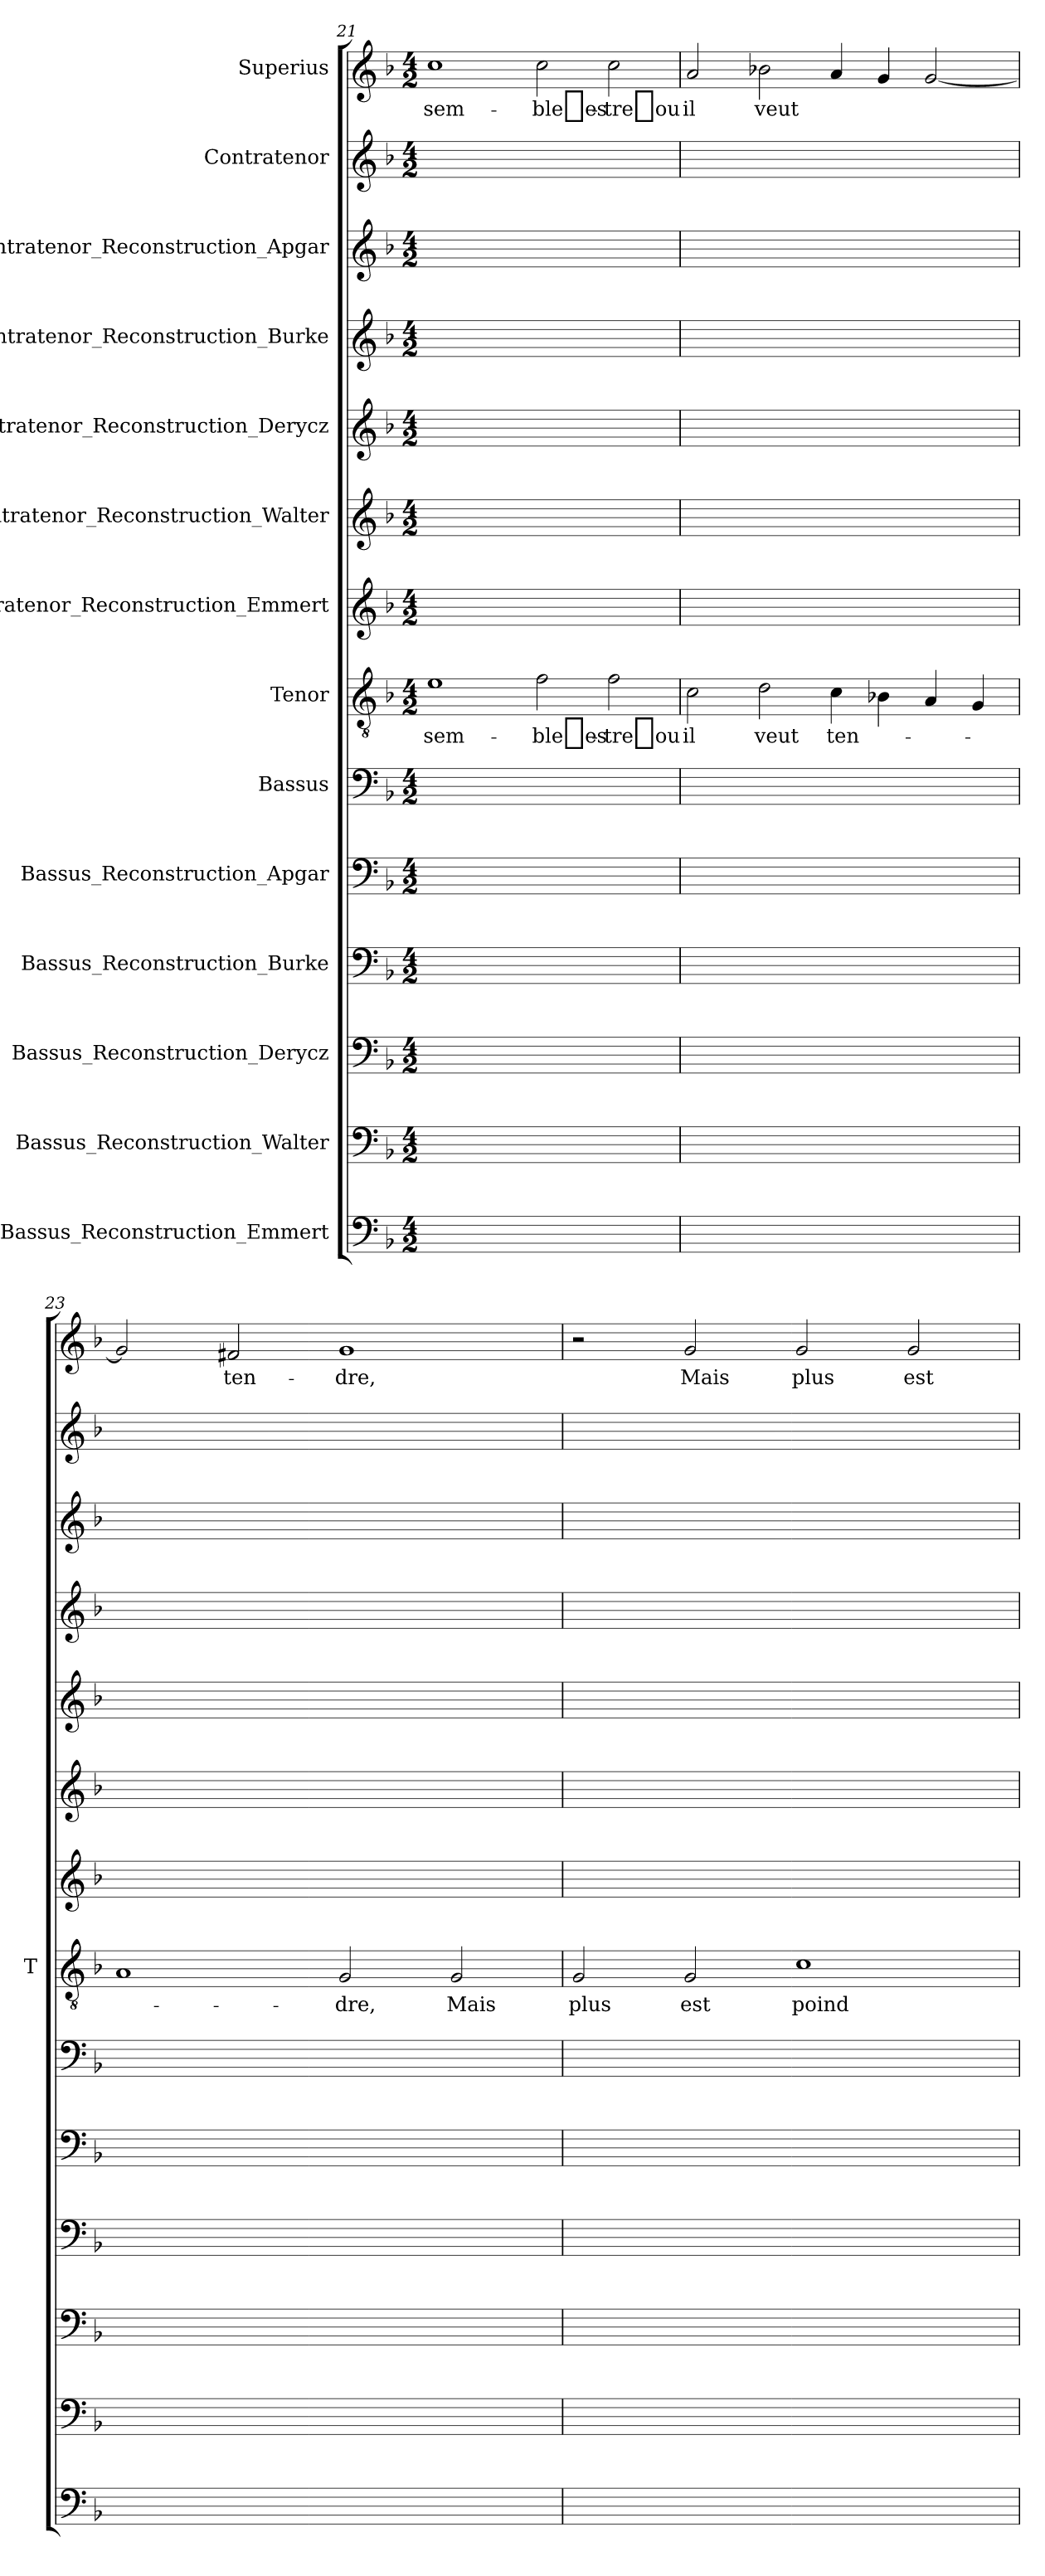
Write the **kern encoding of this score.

**kern	**kern	**kern	**kern	**kern	**kern	**kern	**text	**kern	**kern	**kern	**kern	**kern	**kern	**kern	**text
*part14	*part13	*part12	*part11	*part10	*part9	*part8	*part8	*part7	*part6	*part5	*part4	*part3	*part2	*part1	*part1
*staff14	*staff13	*staff12	*staff11	*staff10	*staff9	*staff8	*staff8	*staff7	*staff6	*staff5	*staff4	*staff3	*staff2	*staff1	*staff1
*I"Bassus_Reconstruction_Emmert	*I"Bassus_Reconstruction_Walter	*I"Bassus_Reconstruction_Derycz	*I"Bassus_Reconstruction_Burke	*I"Bassus_Reconstruction_Apgar	*I"Bassus	*I"Tenor	*	*I"Contratenor_Reconstruction_Emmert	*I"Contratenor_Reconstruction_Walter	*I"Contratenor_Reconstruction_Derycz	*I"Contratenor_Reconstruction_Burke	*I"Contratenor_Reconstruction_Apgar	*I"Contratenor	*I"Superius	*
*	*	*	*	*	*	*I'T	*	*	*	*	*	*	*	*	*
*clefF4	*clefF4	*clefF4	*clefF4	*clefF4	*clefF4	*clefGv2	*	*clefG2	*clefG2	*clefG2	*clefG2	*clefG2	*clefG2	*clefG2	*
*k[b-]	*k[b-]	*k[b-]	*k[b-]	*k[b-]	*k[b-]	*k[b-]	*	*k[b-]	*k[b-]	*k[b-]	*k[b-]	*k[b-]	*k[b-]	*k[b-]	*
*M4/2	*M4/2	*M4/2	*M4/2	*M4/2	*M4/2	*M4/2	*	*M4/2	*M4/2	*M4/2	*M4/2	*M4/2	*M4/2	*M4/2	*
=21	=21	=21	=21	=21	=21	=21	=21	=21	=21	=21	=21	=21	=21	=21	=21
0ryy	0ryy	0ryy	0ryy	0ryy	0ryy	1e	sem-	0ryy	0ryy	0ryy	0ryy	0ryy	0ryy	1cc	sem-
.	.	.	.	.	.	2f	ble_es-	.	.	.	.	.	.	2cc	ble_es-
.	.	.	.	.	.	2f	-tre_ou	.	.	.	.	.	.	2cc	-tre_ou
=22	=22	=22	=22	=22	=22	=22	=22	=22	=22	=22	=22	=22	=22	=22	=22
0ryy	0ryy	0ryy	0ryy	0ryy	0ryy	2c	-il	0ryy	0ryy	0ryy	0ryy	0ryy	0ryy	2a	-il
.	.	.	.	.	.	2d	-veut	.	.	.	.	.	.	2b-X	-veut
.	.	.	.	.	.	4c	ten-	.	.	.	.	.	.	4a	.
.	.	.	.	.	.	4B-X	.	.	.	.	.	.	.	4g	.
.	.	.	.	.	.	4A	.	.	.	.	.	.	.	[2g	.
.	.	.	.	.	.	4G	.	.	.	.	.	.	.	.	.
=23	=23	=23	=23	=23	=23	=23	=23	=23	=23	=23	=23	=23	=23	=23	=23
0ryy	0ryy	0ryy	0ryy	0ryy	0ryy	1A	.	0ryy	0ryy	0ryy	0ryy	0ryy	0ryy	2g]	.
.	.	.	.	.	.	.	.	.	.	.	.	.	.	2f#X	ten-
.	.	.	.	.	.	2G	-dre,	.	.	.	.	.	.	1g	-dre,
.	.	.	.	.	.	2G	-Mais	.	.	.	.	.	.	.	.
=24	=24	=24	=24	=24	=24	=24	=24	=24	=24	=24	=24	=24	=24	=24	=24
0ryy	0ryy	0ryy	0ryy	0ryy	0ryy	2G	-plus	0ryy	0ryy	0ryy	0ryy	0ryy	0ryy	2r	.
.	.	.	.	.	.	2G	-est	.	.	.	.	.	.	2g	-Mais
.	.	.	.	.	.	1c	-poind	.	.	.	.	.	.	2g	-plus
.	.	.	.	.	.	.	.	.	.	.	.	.	.	2g	-est
=	=	=	=	=	=	=	=	=	=	=	=	=	=	=	=
*-	*-	*-	*-	*-	*-	*-	*-	*-	*-	*-	*-	*-	*-	*-	*-
